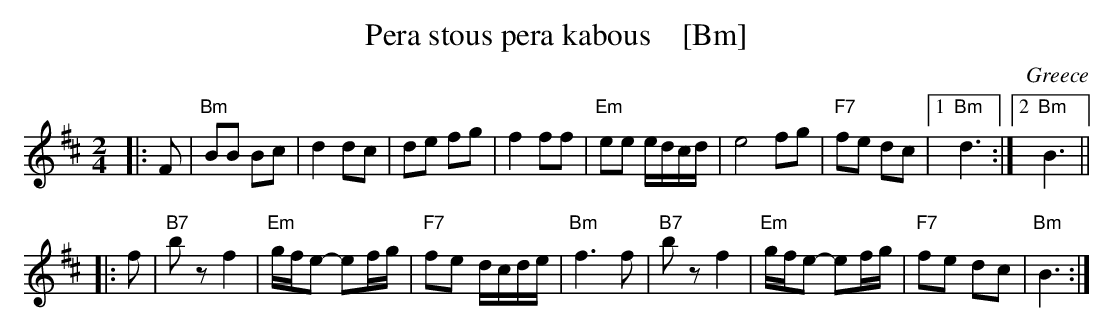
X:1
T: Pera stous pera kabous    [Bm]
O: Greece
M: 2/4
L: 1/8
K: Bm
|: F \
| "Bm"BB Bc | d2 dc | de fg | f2 ff | "Em"ee e/d/c/d/ | e4 fg | "F7"fe dc |1 "Bm"d3 :|2 "Bm"B3 ||
|: f- \
| "B7"bz f2 | "Em"g/f/e- ef/g/ | "F7"fe  d/c/d/e/ | "Bm"f3f- \
| "B7"bz f2 | "Em"g/f/e- ef/g/ | "F7"fe  dc | "Bm"B3 :|
